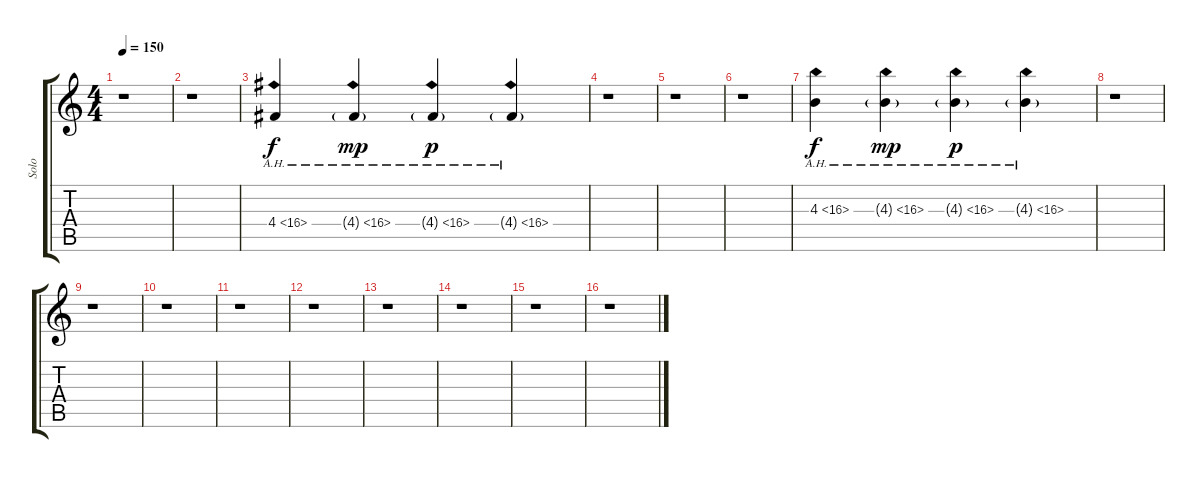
\track ("Solo" "Solo") {instrument overdrivenguitar}
\staff {score tabs}
\tuning (E4 B3 G3 D3 A2 E2) {hide}
\ts (4 4)
\tempo 150
\clef g2
\ks c
r.1{dy f instrument overdrivenguitar} |
r.1 |
4.4{ah 12}.4 4.4{ah 12 g}.4{dy mp} 4.4{ah 12 g}.4{dy p} 4.4{ah 12 g}.4 |
r.1 |
r.1 |
r.1 |
4.3{ah 12}.4{dy f} 4.3{ah 12 g}.4{dy mp} 4.3{ah 12 g}.4{dy p} 4.3{ah 12 g}.4 |
r.1 |
r.1 |
r.1 |
r.1 |
r.1 |
r.1 |
r.1 |
r.1 |
r.1
